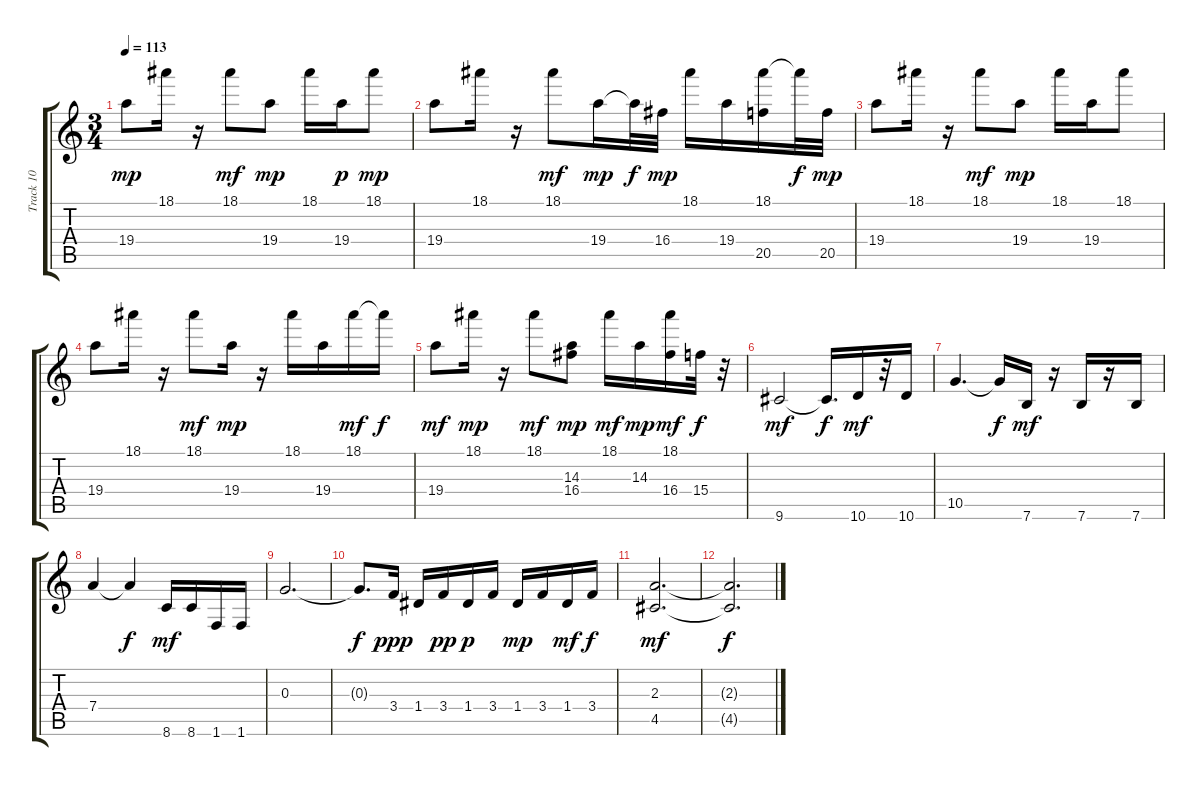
\track ("Track 10" "Track 10") {instrument acousticbass}
\staff {score tabs}
\tuning (E4 B3 G3 D3 A2 E2) {hide}
\ts (3 4)
\tempo 113
\clef g2
\ks c
19.4.8{dy mp} 18.1.16 r.16 18.1.8{dy mf} 19.4.8{dy mp} 18.1.16 19.4.16{dy p} 18.1.8{dy mp} |
19.4.8 18.1.16 r.16 18.1.8{dy mf} 19.4.16{dy mp} 19.4{t}.32{dy f} 16.4.32{dy mp} 18.1.16 19.4.16 (18.1 20.5).16 18.1{t}.32{dy f} 20.5.32{dy mp} |
19.4.8 18.1.16 r.16 18.1.8{dy mf} 19.4.8{dy mp} 18.1.16 19.4.16 18.1.8 |
19.4.8 18.1.16 r.16 18.1.8{dy mf} 19.4.16{dy mp} r.16 18.1.16 19.4.16 18.1.16{dy mf} 18.1{t}.16{dy f} |
19.4.8{dy mf} 18.1.16{dy mp} r.16 18.1.8{dy mf} (14.3 16.4).8{dy mp} 18.1.16{dy mf} 14.3.16{dy mp} (18.1 16.4).16{dy mf} 15.4.32{dy f} r.32 |
9.6.2{dy mf} 9.6{t}.16{d dy f} 10.6.16{dy mf} r.32 10.6.16 |
10.5.4{d} 10.5{t}.16{dy f} 7.6.16{dy mf} r.16 7.6.16 r.16 7.6.16 |
7.4.4 7.4{t}.4{dy f} 8.6.16{dy mf} 8.6.16 1.6.16 1.6.16 |
0.3.2{d} |
0.3{t}.8{d dy f} 3.4.16{dy ppp} 1.4.16 3.4.16{dy pp} 1.4.16{dy p} 3.4.16 1.4.16{dy mp} 3.4.16 1.4.16{dy mf} 3.4.16{dy f} |
(2.3 4.5).2{d dy mf} |
(2.3{t} 4.5{t}).2{d dy f}
